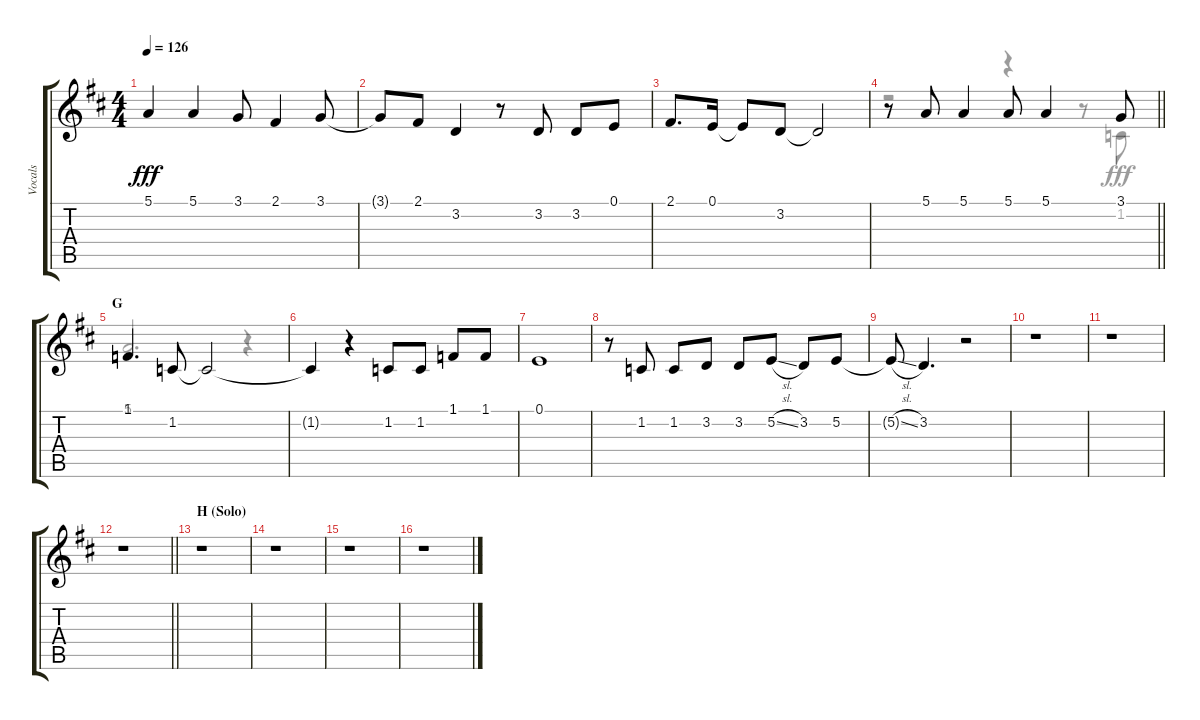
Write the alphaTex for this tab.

\track ("Vocals" "Vocals") {instrument voiceoohs}
\staff {score tabs}
\tuning (E4 B3 G3 D3 A2 E2) {hide}
\voice
\ts (4 4)
\tempo 126
\clef g2
\ks d
5.1.4{dy fff} 5.1.4 3.1.8 2.1.4 3.1.8 |
3.1{t}.8 2.1.8 3.2.4 r.8 3.2.8 3.2.8 0.1.8 |
2.1.8{d} 0.1.16 0.1{t}.8 3.2.8 3.2{t}.2 |
\barLineRight lightlight
r.8 5.1.8 5.1.4 5.1.8 5.1.4 3.1.8 |
\section ("" "G")
1.1.4{d} 1.2.8 1.2{t}.2 |
1.2{t}.4 r.4 1.2.8 1.2.8 1.1.8 1.1.8 |
0.1.1 |
r.8 1.2.8 1.2.8 3.2.8 3.2.8 5.2{sl}.8 3.2.8 5.2.8 |
5.2{sl t}.8 3.2.4{d} r.2 |
r.1 |
r.1 |
\barLineRight lightlight
r.1 |
\section ("" "H (Solo)")
r.1 |
r.1 |
r.1 |
r.1
\voice
\clef g2
\ottava regular
\simile none
\ks d
|
|
|
\barLineRight lightlight
r.2 r.4 r.8 1.2.8 |
5.1.2{d beam Up} r.4 |
|
|
|
|
|
|
\barLineRight lightlight
|
|
|
|
